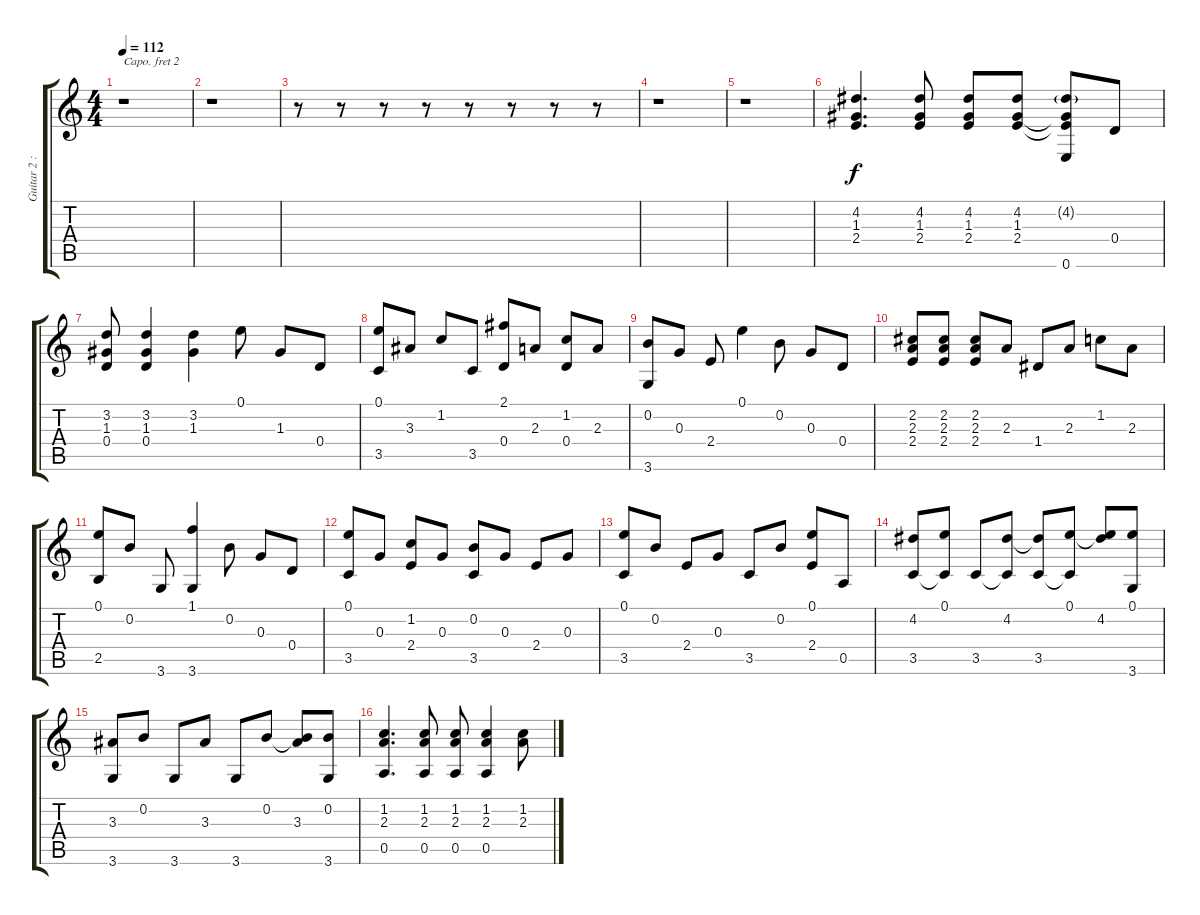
\track ("Guitar 2 : D tuning capo 2nd fret" "Guitar 2 :") {instrument acousticguitarnylon}
\staff {score tabs}
\capo 2
\tuning (D4 A3 F3 C3 G2 D2) {hide}
\ts (4 4)
\tempo 112
\clef g2
\ks c
r.1{dy f} |
r.1 |
r.8 r.8 r.8 r.8 r.8 r.8 r.8 r.8 |
r.1 |
r.1 |
(4.2 1.3 2.4).4{d} (4.2 1.3 2.4).8 (4.2 1.3 2.4).8 (4.2 1.3 2.4).8 (4.2{g} 1.3{t} 2.4{t} 0.6).8 0.4.8 |
(3.2 1.3 0.4).8 (3.2 1.3 0.4).4 (3.2 1.3).4 0.1.8 1.3.8 0.4.8 |
(0.1 3.5).8 3.3.8 1.2.8 3.5.8 (2.1 0.4).8 2.3.8 (1.2 0.4).8 2.3.8 |
(0.2 3.6).8 0.3.8 2.4.8 0.1.4 0.2.8 0.3.8 0.4.8 |
(2.2 2.3 2.4).8 (2.2 2.3 2.4).8 (2.2 2.3 2.4).8 2.3.8 1.4.8 2.3.8 1.2.8 2.3.8 |
(0.1 2.5).8 0.2.8 3.6.8 (1.1 3.6).4 0.2.8 0.3.8 0.4.8 |
(0.1 3.5).8 0.3.8 (1.2 2.4).8 0.3.8 (0.2 3.5).8 0.3.8 2.4.8 0.3.8 |
(0.1 3.5).8 0.2.8 2.4.8 0.3.8 3.5.8 0.2.8 (0.1 2.4).8 0.5.8 |
(4.2 3.5).8 (0.1 3.5{t}).8 3.5.8 (4.2 3.5{t}).8 (4.2{t} 3.5).8 (0.1 3.5{t}).8 (0.1{t} 4.2).8 (0.1 3.6).8 |
(3.3 3.6).8 0.2.8 3.6.8 3.3.8 3.6.8 0.2.8 (0.2{t} 3.3).8 (0.2 3.6).8 |
(1.2 2.3 0.5).4{d} (1.2 2.3 0.5).8 (1.2 2.3 0.5).8 (1.2 2.3 0.5).4 (1.2 2.3).8
